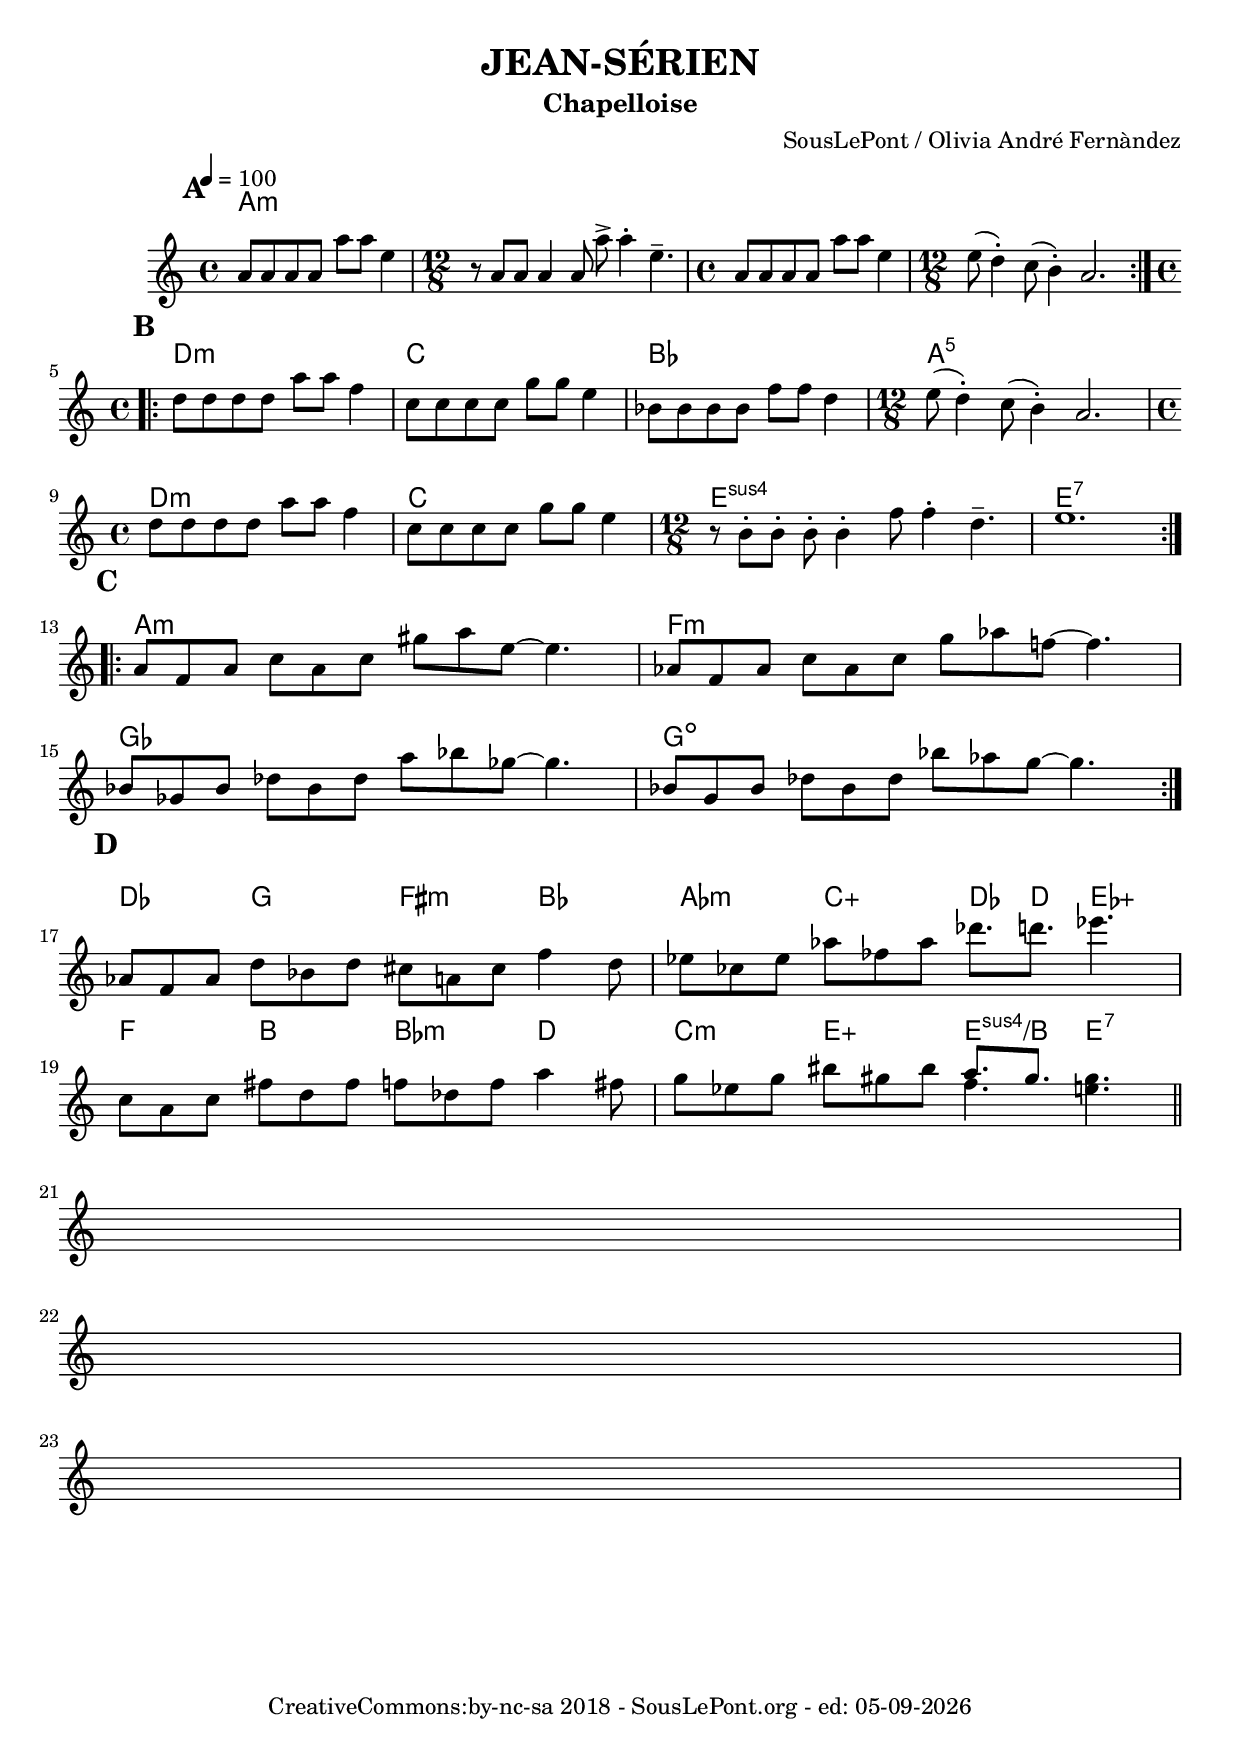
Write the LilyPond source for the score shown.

\version "2.10.0"
#(set-default-paper-size "a4")
#(set-global-staff-size 20)

\header{
	title = "JEAN-SÉRIEN"
	subtitle = "Chapelloise"
	composer = "SousLePont / Olivia André Fernàndez"
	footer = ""
        date = # ( strftime "%d-%m-%Y" ( localtime ( current-time ) ) )
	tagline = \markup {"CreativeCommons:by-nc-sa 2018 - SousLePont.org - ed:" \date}
	dedication = ""
}
%Décommente la ligne suivante pour gagner de la place
%\paper {between-system-space = 1.0\cm between-system-padding = 1 ragged-bottom=##f ragged-last-bottom=##f }
pipeSymbol = {\bar ":|:" \break \mark \default}

harmonies = { \chords {
a1:m s1. s1 s1.
d1:m c bes a1.:m5
d1:m c e1.:sus4 e:7
a:m f:m ges g:dim
des4. g fis:m bes
aes:m c:aug des8. d es4.:aug
f4. b bes:m d
c:m e:aug e:sus4/b e:7  
}}
melodie   = \relative c'' { 
\tempo 4 = 100
\mark \default
\repeat volta 2{
a8 a a a a' a e4
\time 12/8
r8 a, a a4 a8 a'-> a4-. e4.--
\time 4/4
a,8 a a a a' a e4
\time 12/8
e8 (d4-.) c8 (b4-.) a2.  \break}
\mark \default \repeat volta 2{
\time 4/4
d8 d d d a' a f4
c8 c c c g' g e4
bes8 bes bes bes f' f d4
\time 12/8
e8 (d4-.) c8 (b4-.) a2. \break
\time 4/4
d8 d d d a' a f4
c8 c c c g' g e4
\time 12/8
r8 b8-. b-. b8-. b4-. f'8 f4-. d4.-- 
e1. \break }
\mark \default \repeat volta 2{
a,8 f a c a c gis' a e~e4.
aes,8 f aes c  aes c g' aes f!~f4.\break
bes,8 ges bes des bes des a' bes ges~ges4.
bes,8 g bes des bes des bes' as g~g4.\break }
\mark \default
as,8  f as d bes d cis a cis f4 d8 
es ces es as fes as des8.  d es4.
c,8  a c fis d fis f des f a4 fis8
g es g bis gis bis <<{a8. gis} \\f4.>> <gis e>\bar"||" \break
s1. \break
s1. \break
s1. \break




}

droite    = \transpose c c { 

}
gauche    = \relative c { 

}

\score {
  <<
	\new ChordNames \harmonies	%grave les accords au dessus 	
	\new Staff = "" { \clef "treble" \override Score.RehearsalMark #'padding = #5 \set Score.markFormatter = #format-mark-circle-letters \set Score.skipBars = ##t \melodie }

%	\new PianoStaff = "" <<
%       \new Staff = "droite" \with {\override StaffSymbol #'staff-space = #(magstep -3)\override StaffSymbol #'thickness = #(magstep -3)}  {\set fontSize = #-3 \droite }
%       \new Staff = "gauche" { \clef "bass" \gauche }
%       >>
  >>    
  \midi {
    }
  \layout {}
}

